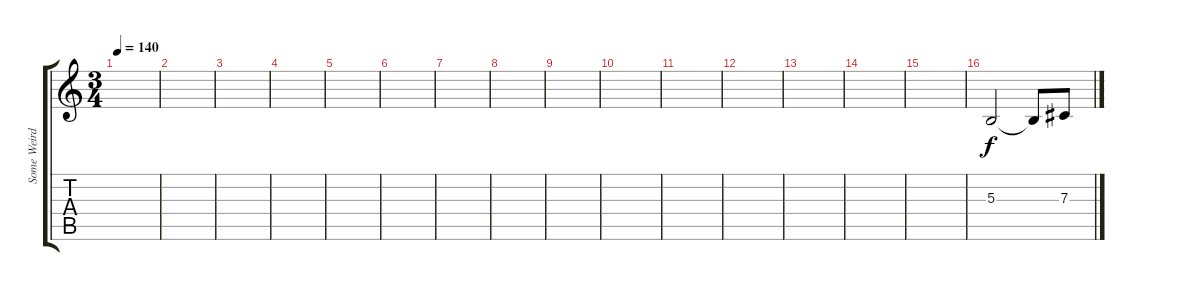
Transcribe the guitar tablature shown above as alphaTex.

\track ("Some Weird Guitar" "Some Weird") {instrument koto}
\staff {score tabs}
\tuning (Eb4 Bb3 Gb3 Db3 Ab2 Eb2) {hide}
\ts (3 4)
\tempo 140
\clef g2
\ks c
|
|
|
|
|
|
|
|
|
|
|
|
|
|
|
5.3.2{volume 13 balance 2 instrument distortionguitar} 5.3{t}.8 7.3.8
